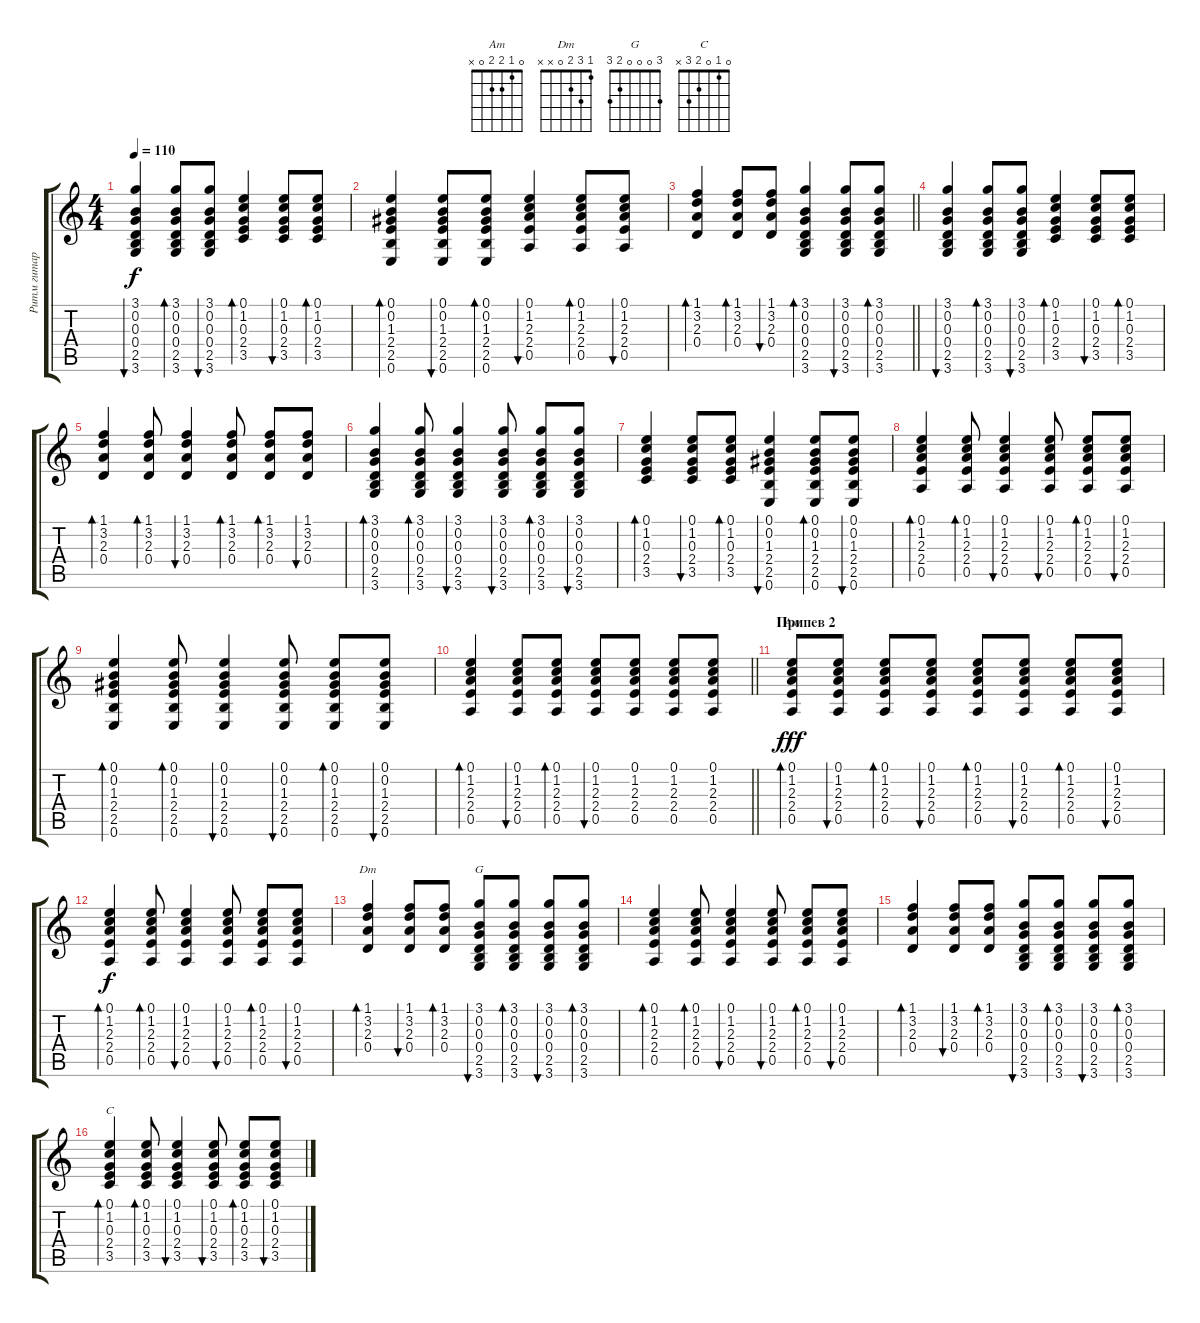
\track ("Ритм гитара " "Ритм гитар") {instrument acousticguitarsteel}
\staff {score tabs}
\tuning (E4 B3 G3 D3 A2 E2) {hide}
\chord ("Am" 0 1 2 2 0 x)
\chord ("Dm" 1 3 2 0 x x)
\chord ("G" 3 0 0 0 2 3)
\chord ("C" 0 1 0 2 3 x)
\ts (4 4)
\tempo 110
\clef g2
\ks c
(3.1 0.2 0.3 0.4 2.5 3.6).4{bu 30 dy f} (3.1 0.2 0.3 0.4 2.5 3.6).8{bd 30} (3.1 0.2 0.3 0.4 2.5 3.6).8{bu 30} (0.1 1.2 0.3 2.4 3.5).4{bd 30} (0.1 1.2 0.3 2.4 3.5).8{bu 30} (0.1 1.2 0.3 2.4 3.5).8{bd 30} |
(0.1 0.2 1.3 2.4 2.5 0.6).4{bd 30} (0.1 0.2 1.3 2.4 2.5 0.6).8{bu 30} (0.1 0.2 1.3 2.4 2.5 0.6).8{bd 30} (0.1 1.2 2.3 2.4 0.5).4{bu 30} (0.1 1.2 2.3 2.4 0.5).8{bd 30} (0.1 1.2 2.3 2.4 0.5).8{bu 30} |
\barLineRight lightlight
(1.1 3.2 2.3 0.4).4{bd 30} (1.1 3.2 2.3 0.4).8{bd 30} (1.1 3.2 2.3 0.4).8{bu 30} (3.1 0.2 0.3 0.4 2.5 3.6).4{bd 30} (3.1 0.2 0.3 0.4 2.5 3.6).8{bu 30} (3.1 0.2 0.3 0.4 2.5 3.6).8{bd 30} |
(3.1 0.2 0.3 0.4 2.5 3.6).4{bu 30} (3.1 0.2 0.3 0.4 2.5 3.6).8{bd 30} (3.1 0.2 0.3 0.4 2.5 3.6).8{bu 30} (0.1 1.2 0.3 2.4 3.5).4{bd 30} (0.1 1.2 0.3 2.4 3.5).8{bu 30} (0.1 1.2 0.3 2.4 3.5).8{bd 30} |
(1.1 3.2 2.3 0.4).4{bd 30} (1.1 3.2 2.3 0.4).8{bd 30} (1.1 3.2 2.3 0.4).4{bu 30} (1.1 3.2 2.3 0.4).8{bd 30} (1.1 3.2 2.3 0.4).8{bd 30} (1.1 3.2 2.3 0.4).8{bu 30} |
(3.1 0.2 0.3 0.4 2.5 3.6).4{bd 30} (3.1 0.2 0.3 0.4 2.5 3.6).8{bd 60} (3.1 0.2 0.3 0.4 2.5 3.6).4{bu 60} (3.1 0.2 0.3 0.4 2.5 3.6).8{bu 30} (3.1 0.2 0.3 0.4 2.5 3.6).8{bd 30} (3.1 0.2 0.3 0.4 2.5 3.6).8{bu 30} |
(0.1 1.2 0.3 2.4 3.5).4{bd 30} (0.1 1.2 0.3 2.4 3.5).8{bu 30} (0.1 1.2 0.3 2.4 3.5).8{bd 30} (0.1 0.2 1.3 2.4 2.5 0.6).4{bu 30} (0.1 0.2 1.3 2.4 2.5 0.6).8{bd 30} (0.1 0.2 1.3 2.4 2.5 0.6).8{bu 30} |
(0.1 1.2 2.3 2.4 0.5).4{bd 30} (0.1 1.2 2.3 2.4 0.5).8{bd 60} (0.1 1.2 2.3 2.4 0.5).4{bu 60} (0.1 1.2 2.3 2.4 0.5).8{bu 30} (0.1 1.2 2.3 2.4 0.5).8{bd 30} (0.1 1.2 2.3 2.4 0.5).8{bu 30} |
(0.1 0.2 1.3 2.4 2.5 0.6).4{bd 30} (0.1 0.2 1.3 2.4 2.5 0.6).8{bd 60} (0.1 0.2 1.3 2.4 2.5 0.6).4{bu 60} (0.1 0.2 1.3 2.4 2.5 0.6).8{bu 30} (0.1 0.2 1.3 2.4 2.5 0.6).8{bd 30} (0.1 0.2 1.3 2.4 2.5 0.6).8{bu 30} |
\barLineRight lightlight
(0.1 1.2 2.3 2.4 0.5).4{bd 30} (0.1 1.2 2.3 2.4 0.5).8{bu 30} (0.1 1.2 2.3 2.4 0.5).8{bd 30} (0.1 1.2 2.3 2.4 0.5).8{bu 60} (0.1 1.2 2.3 2.4 0.5).8 (0.1 1.2 2.3 2.4 0.5).8 (0.1 1.2 2.3 2.4 0.5).8 |
\section ("" "Припев 2")
(0.1 1.2 2.3 2.4 0.5).8{bd 30 ch "Am" dy fff} (0.1 1.2 2.3 2.4 0.5).8{bu 30} (0.1 1.2 2.3 2.4 0.5).8{bd 30} (0.1 1.2 2.3 2.4 0.5).8{bu 30} (0.1 1.2 2.3 2.4 0.5).8{bd 30} (0.1 1.2 2.3 2.4 0.5).8{bu 30} (0.1 1.2 2.3 2.4 0.5).8{bd 30} (0.1 1.2 2.3 2.4 0.5).8{bu 30} |
(0.1 1.2 2.3 2.4 0.5).4{bd 30 dy f} (0.1 1.2 2.3 2.4 0.5).8{bd 60} (0.1 1.2 2.3 2.4 0.5).4{bu 60} (0.1 1.2 2.3 2.4 0.5).8{bu 30} (0.1 1.2 2.3 2.4 0.5).8{bd 60} (0.1 1.2 2.3 2.4 0.5).8{bu 60} |
(1.1 3.2 2.3 0.4).4{bd 30 ch "Dm"} (1.1 3.2 2.3 0.4).8{bu 30} (1.1 3.2 2.3 0.4).8{bd 30} (3.1 0.2 0.3 0.4 2.5 3.6).8{bu 30 ch "G"} (3.1 0.2 0.3 0.4 2.5 3.6).8{bd 30} (3.1 0.2 0.3 0.4 2.5 3.6).8{bu 30} (3.1 0.2 0.3 0.4 2.5 3.6).8{bd 30} |
(0.1 1.2 2.3 2.4 0.5).4{bd 30} (0.1 1.2 2.3 2.4 0.5).8{bd 60} (0.1 1.2 2.3 2.4 0.5).4{bu 120} (0.1 1.2 2.3 2.4 0.5).8{bu 30} (0.1 1.2 2.3 2.4 0.5).8{bd 60} (0.1 1.2 2.3 2.4 0.5).8{bu 60} |
(1.1 3.2 2.3 0.4).4{bd 30} (1.1 3.2 2.3 0.4).8{bu 30} (1.1 3.2 2.3 0.4).8{bd 30} (3.1 0.2 0.3 0.4 2.5 3.6).8{bu 30} (3.1 0.2 0.3 0.4 2.5 3.6).8{bd 30} (3.1 0.2 0.3 0.4 2.5 3.6).8{bu 30} (3.1 0.2 0.3 0.4 2.5 3.6).8{bd 30} |
(0.1 1.2 0.3 2.4 3.5).4{bd 30 ch "C"} (0.1 1.2 0.3 2.4 3.5).8{bd 60} (0.1 1.2 0.3 2.4 3.5).4{bu 60} (0.1 1.2 0.3 2.4 3.5).8{bu 30} (0.1 1.2 0.3 2.4 3.5).8{bd 60} (0.1 1.2 0.3 2.4 3.5).8{bu 30}
